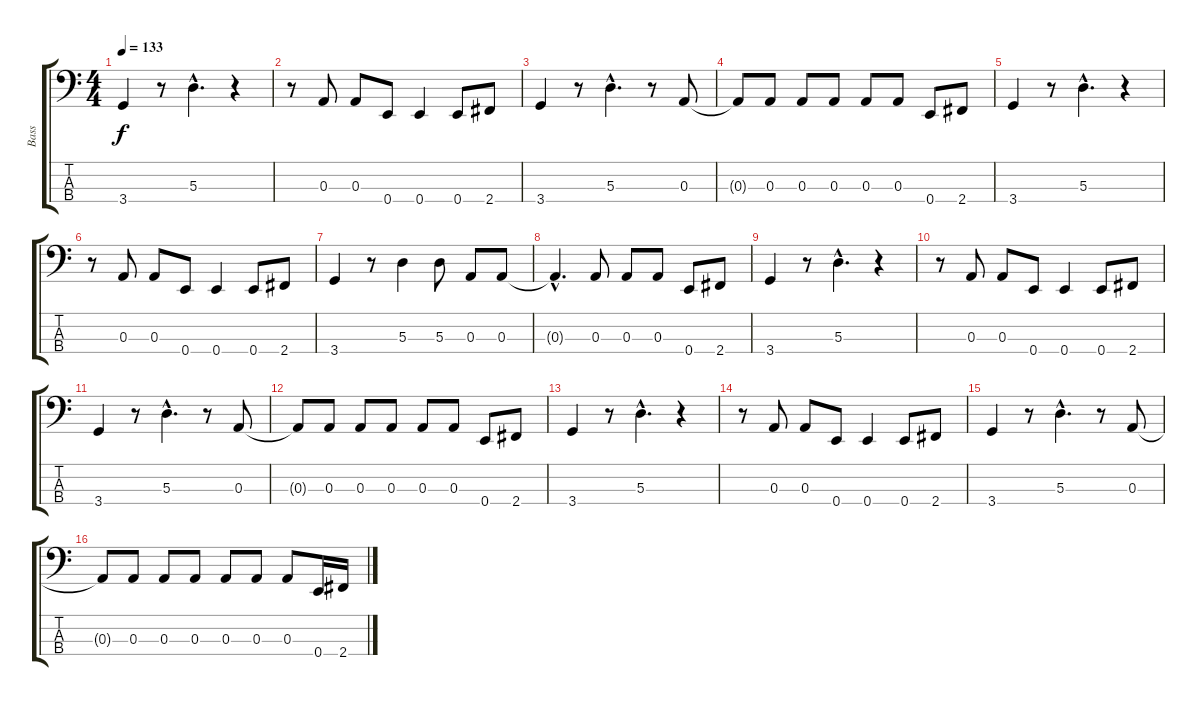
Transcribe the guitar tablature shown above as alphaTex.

\track ("Bass" "Bass") {instrument electricbassfinger}
\staff {score tabs}
\tuning (G2 D2 A1 E1) {hide}
\ts (4 4)
\tempo 133
\clef f4
\ks c
3.4.4{dy f} r.8 5.3{hac}.4{d} r.4 |
r.8 0.3.8 0.3.8 0.4.8 0.4.4 0.4.8 2.4.8 |
3.4.4 r.8 5.3{hac}.4{d} r.8 0.3.8 |
0.3{t}.8 0.3.8 0.3.8 0.3.8 0.3.8 0.3.8 0.4.8 2.4.8 |
3.4.4 r.8 5.3{hac}.4{d} r.4 |
r.8 0.3.8 0.3.8 0.4.8 0.4.4 0.4.8 2.4.8 |
3.4.4 r.8 5.3.4 5.3.8 0.3.8 0.3.8 |
0.3{hac t}.4{d} 0.3.8 0.3.8 0.3.8 0.4.8 2.4.8 |
3.4.4 r.8 5.3{hac}.4{d} r.4 |
r.8 0.3.8 0.3.8 0.4.8 0.4.4 0.4.8 2.4.8 |
3.4.4 r.8 5.3{hac}.4{d} r.8 0.3.8 |
0.3{t}.8 0.3.8 0.3.8 0.3.8 0.3.8 0.3.8 0.4.8 2.4.8 |
3.4.4 r.8 5.3{hac}.4{d} r.4 |
r.8 0.3.8 0.3.8 0.4.8 0.4.4 0.4.8 2.4.8 |
3.4.4 r.8 5.3{hac}.4{d} r.8 0.3.8 |
0.3{t}.8 0.3.8 0.3.8 0.3.8 0.3.8 0.3.8 0.3.8 0.4.16 2.4.16
